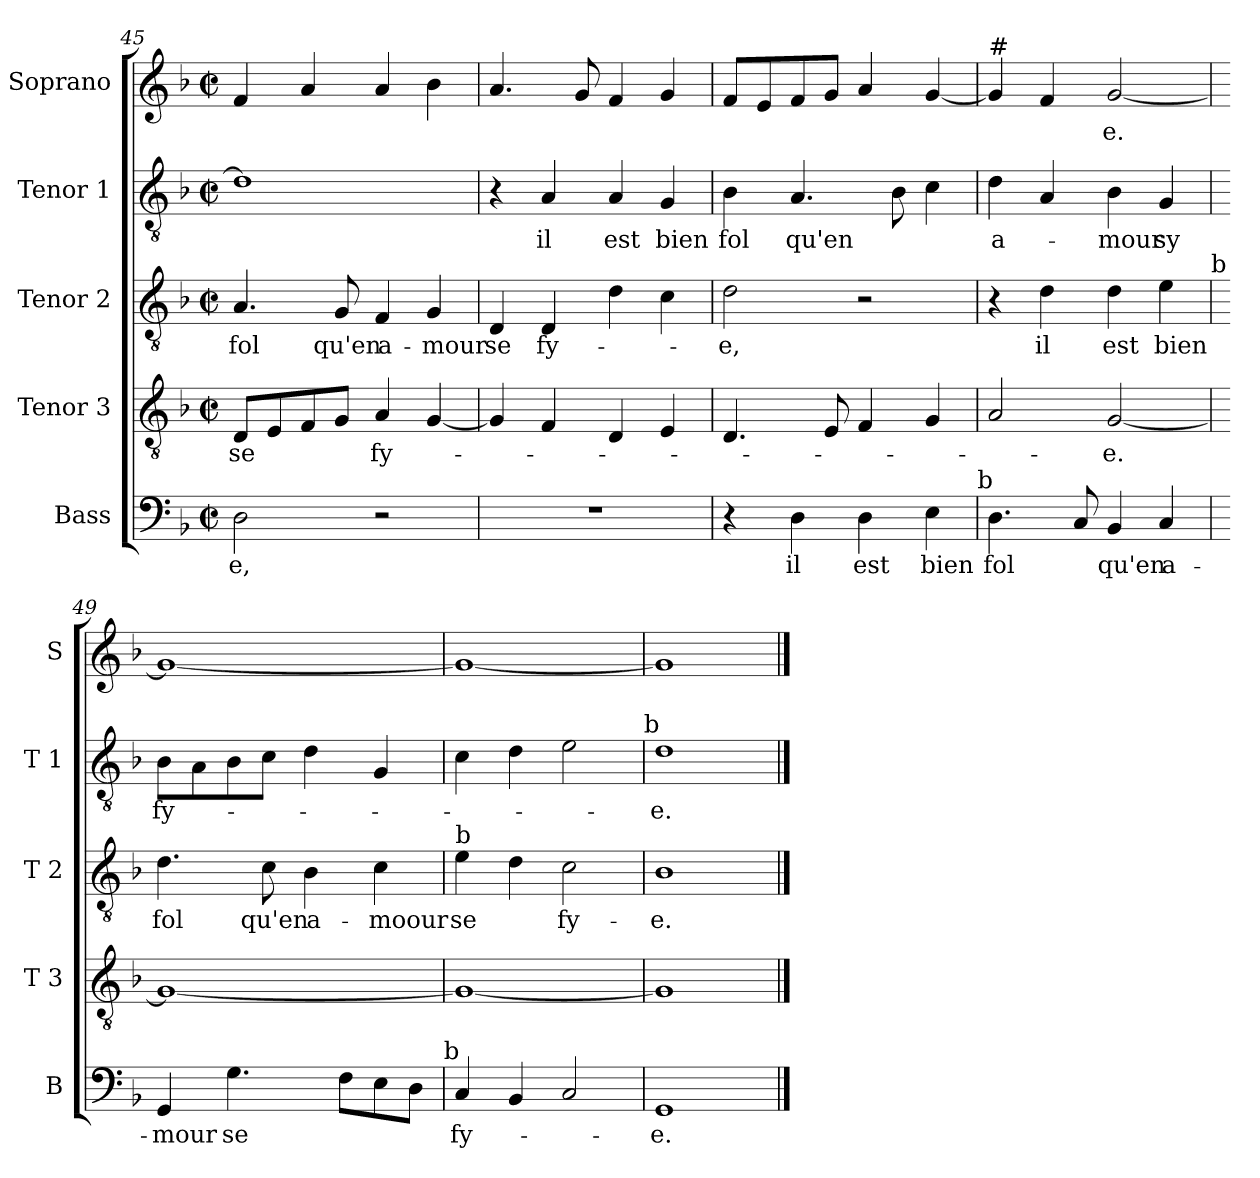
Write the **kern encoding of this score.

**kern	**text	**kern	**text	**kern	**text	**kern	**text	**kern	**text
*part5	*part5	*part4	*part4	*part3	*part3	*part2	*part2	*part1	*part1
*staff5	*staff5	*staff4	*staff4	*staff3	*staff3	*staff2	*staff2	*staff1	*staff1
*I"Bass	*	*I"Tenor 3	*	*I"Tenor 2	*	*I"Tenor 1	*	*I"Soprano	*
*I'B	*	*I'T 3	*	*I'T 2	*	*I'T 1	*	*I'S	*
*clefF4	*	*clefGv2	*	*clefGv2	*	*clefGv2	*	*clefG2	*
*k[b-]	*	*k[b-]	*	*k[b-]	*	*k[b-]	*	*k[b-]	*
*F:	*	*F:	*	*F:	*	*F:	*	*F:	*
*M2/2	*	*M2/2	*	*M2/2	*	*M2/2	*	*M2/2	*
*met(c|)	*	*met(c|)	*	*met(c|)	*	*met(c|)	*	*met(c|)	*
=45	=45	=45	=45	=45	=45	=45	=45	=45	=45
2D\	-e,	8D/L	se	4.A/	fol	1d]	.	4f/	.
.	.	8E/	.	.	.	.	.	.	.
.	.	8F/	.	.	.	.	.	4a/	.
.	.	8G/J	.	8G/	qu'en	.	.	.	.
2r	.	4A/	fy-	4F/	a-	.	.	4a/	.
.	.	[4G/	.	4G/	-mour	.	.	4b-\	.
!!LO:LB:g=z
=46	=46	=46	=46	=46	=46	=46	=46	=46	=46
1r	.	4G/]	.	4D/	se	4r	.	4.a/	.
.	.	4F/	.	4D/	fy-	4A/	il	.	.
.	.	.	.	.	.	.	.	8g/	.
.	.	4D/	.	4d\	.	4A/	est	4f/	.
.	.	4E/	.	4c\	.	4G/	bien	4g/	.
=47	=47	=47	=47	=47	=47	=47	=47	=47	=47
4r	.	4.D/	.	2d\	-e,	4B-\	fol	8f/L	.
.	.	.	.	.	.	.	.	8e/	.
4D\	il	.	.	.	.	4.A/	qu'en	8f/	.
.	.	8E/	.	.	.	.	.	8g/J	.
4D\	est	4F/	.	2r	.	.	.	4a/	.
.	.	.	.	.	.	8B-\	.	.	.
4E\	bien	4G/	.	.	.	4c\	.	[4g/	.
!LO:TX:a:t=b	!	!	!	!	!	!	!	!	!
=48	=48	=48	=48	=48	=48	=48	=48	=48	=48
!	!	!	!	!	!	!	!	!LO:TX:a:t=#	!
4.D\	fol	2A/	.	4r	.	4d\	a-	4g/]	.
.	.	.	.	4d\	il	4A/	.	4f/	.
8C/	.	.	.	.	.	.	.	.	.
4BB-/	qu'en	[2G/	-e.	4d\	est	4B-\	-mour	[2g/	-e.
4C/	a-	.	.	4e\	bien	4G/	sy	.	.
!	!	!	!	!LO:TX:a:t=b	!	!	!	!	!
=49	=49	=49	=49	=49	=49	=49	=49	=49	=49
4GG/	-mour	1G_	.	4.d\	fol	8B-\L	fy-	1g_	.
.	.	.	.	.	.	8A\	.	.	.
4.G\	se	.	.	.	.	8B-\	.	.	.
.	.	.	.	8c\	qu'en	8c\J	.	.	.
.	.	.	.	4B-\	a-	4d\	.	.	.
8F\L	.	.	.	.	.	.	.	.	.
8E\	.	.	.	4c\	-moour	4G/	.	.	.
8D\J	.	.	.	.	.	.	.	.	.
!LO:TX:a:t=b	!	!	!	!	!	!	!	!	!
=50	=50	=50	=50	=50	=50	=50	=50	=50	=50
!	!	!	!	!LO:TX:a:t=b	!	!	!	!	!
4C/	fy-	1G_	.	4e\	se	4c\	.	1g_	.
4BB-/	.	.	.	4d\	.	4d\	.	.	.
2C/	.	.	.	2c\	fy-	2e\	.	.	.
!	!	!	!	!	!	!LO:TX:a:t=b	!	!	!
=51	=51	=51	=51	=51	=51	=51	=51	=51	=51
1GG	-e.	1G]	.	1B-	-e.	1d	-e.	1g]	.
==	==	==	==	==	==	==	==	==	==
*-	*-	*-	*-	*-	*-	*-	*-	*-	*-
